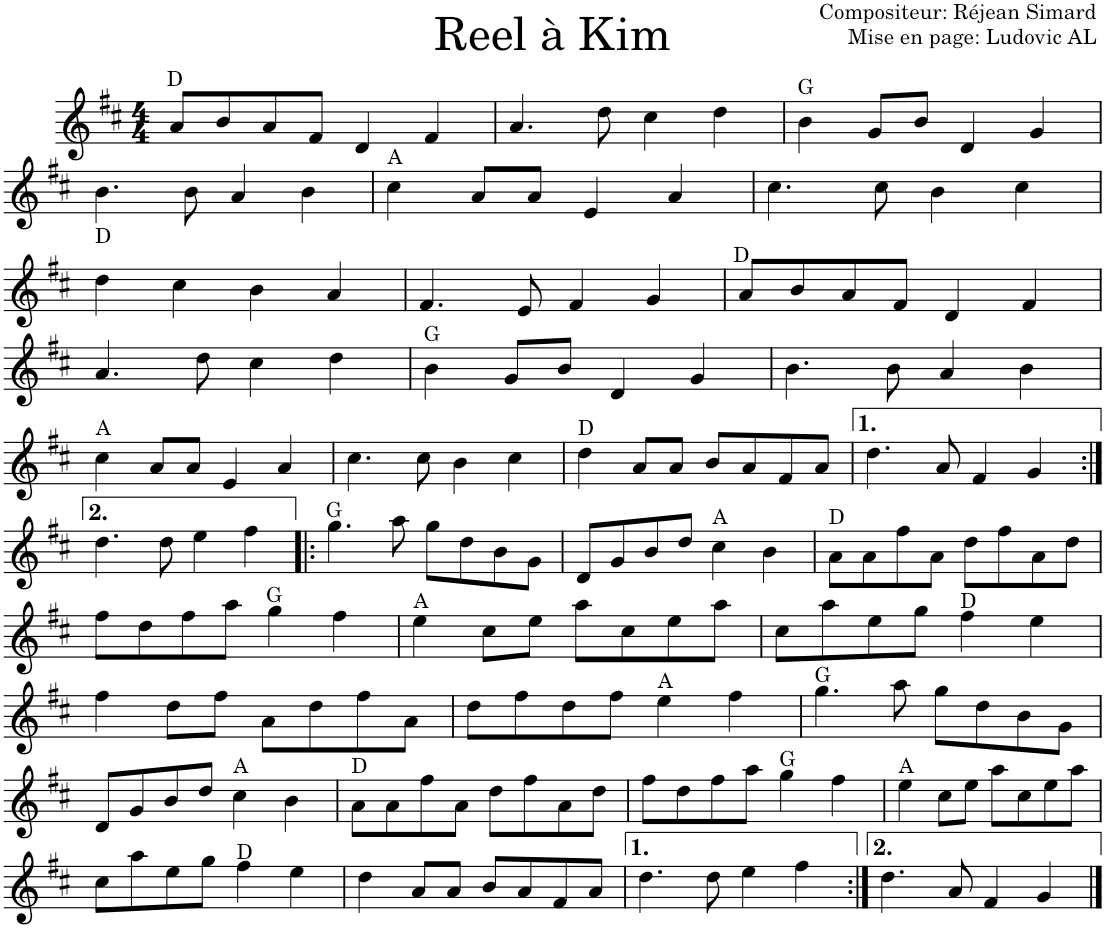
**kern	**harte
*part1	*part1
*staff1	*
*I"Violon	*
*I'Vln.	*
*clefG2	*
*k[f#c#]	*
*M4/4	*
=1	=1
8a/L	D:maj
8b/	.
8a/	.
8f#/J	.
4d/	.
4f#/	.
=2	=2
4.a/	.
8dd\	.
4cc#\	.
4dd\	.
=3	=3
4b\	G:maj
8g/L	.
8b/J	.
4d/	.
4g/	.
!!LO:LB:g=z
=4	=4
4.b\	.
8b\	.
4a/	.
4b\	.
=5	=5
4cc#\	A:maj
8a/L	.
8a/J	.
4e/	.
4a/	.
=6	=6
4.cc#\	.
8cc#\	.
4b\	.
4cc#\	.
!!LO:LB:g=z
=7	=7
4dd\	D:maj
4cc#\	.
4b\	.
4a/	.
=8	=8
4.f#/	.
8e/	.
4f#/	.
4g/	.
=9	=9
8a/L	D:maj
8b/	.
8a/	.
8f#/J	.
4d/	.
4f#/	.
!!LO:LB:g=z
=10	=10
4.a/	.
8dd\	.
4cc#\	.
4dd\	.
=11	=11
4b\	G:maj
8g/L	.
8b/J	.
4d/	.
4g/	.
=12	=12
4.b\	.
8b\	.
4a/	.
4b\	.
!!LO:LB:g=z
=13	=13
4cc#\	A:maj
8a/L	.
8a/J	.
4e/	.
4a/	.
=14	=14
4.cc#\	.
8cc#\	.
4b\	.
4cc#\	.
=15	=15
4dd\	D:maj
8a/L	.
8a/J	.
8b/L	.
8a/	.
8f#/	.
8a/J	.
=16	=16
4.dd\	.
8a/	.
4f#/	.
4g/	.
!!LO:LB:g=z
=17:|!	=17:|!
4.dd\	.
8dd\	.
4ee\	.
4ff#\	.
=18!|:	=18!|:
4.gg\	G:maj
8aa\	.
8gg\L	.
8dd\	.
8b\	.
8g\J	.
=19	=19
8d/L	.
8g/	.
8b/	.
8dd/J	.
4cc#\	A:maj
4b\	.
=20	=20
8a\L	D:maj
8a\	.
8ff#\	.
8a\J	.
8dd\L	.
8ff#\	.
8a\	.
8dd\J	.
!!LO:LB:g=z
=21	=21
8ff#\L	.
8dd\	.
8ff#\	.
8aa\J	.
4gg\	G:maj
4ff#\	.
=22	=22
4ee\	A:maj
8cc#\L	.
8ee\J	.
8aa\L	.
8cc#\	.
8ee\	.
8aa\J	.
=23	=23
8cc#\L	.
8aa\	.
8ee\	.
8gg\J	.
4ff#\	D:maj
4ee\	.
!!LO:LB:g=z
=24	=24
4ff#\	.
8dd\L	.
8ff#\J	.
8a\L	.
8dd\	.
8ff#\	.
8a\J	.
=25	=25
8dd\L	.
8ff#\	.
8dd\	.
8ff#\J	.
4ee\	A:maj
4ff#\	.
=26	=26
4.gg\	G:maj
8aa\	.
8gg\L	.
8dd\	.
8b\	.
8g\J	.
!!LO:LB:g=z
=27	=27
8d/L	.
8g/	.
8b/	.
8dd/J	.
4cc#\	A:maj
4b\	.
=28	=28
8a\L	D:maj
8a\	.
8ff#\	.
8a\J	.
8dd\L	.
8ff#\	.
8a\	.
8dd\J	.
=29	=29
8ff#\L	.
8dd\	.
8ff#\	.
8aa\J	.
4gg\	G:maj
4ff#\	.
=30	=30
4ee\	A:maj
8cc#\L	.
8ee\J	.
8aa\L	.
8cc#\	.
8ee\	.
8aa\J	.
!!LO:LB:g=z
=31	=31
8cc#\L	.
8aa\	.
8ee\	.
8gg\J	.
4ff#\	D:maj
4ee\	.
=32	=32
4dd\	.
8a/L	.
8a/J	.
8b/L	.
8a/	.
8f#/	.
8a/J	.
=33	=33
4.dd\	.
8dd\	.
4ee\	.
4ff#\	.
=34:|!	=34:|!
4.dd\	.
8a/	.
4f#/	.
4g/	.
==	==
*-	*-
